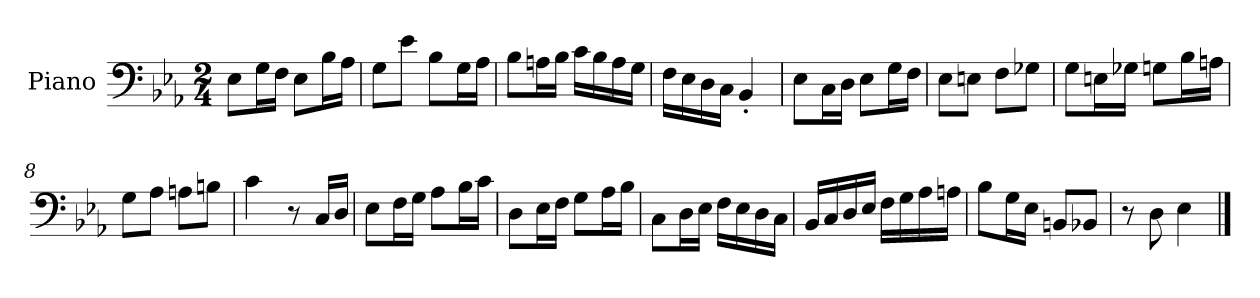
**kern
*part1
*staff1
*I"Piano
*I'Pno.
*clefF4
*k[b-e-a-]
*M2/4
*MM120
=1
8E-\L
16G\L
16F\JJ
8E-\L
16B-\L
16A-\JJ
=2
8G\L
8e-\J
8B-\L
16G\L
16A-\JJ
=3
8B-\L
16An\L
16B-\JJ
16c\LL
16B-\
16A\
16G\JJ
=4
16F\LL
16E-\
16D\
16C\JJ
4BB-'/
=5
8E-\L
16C\L
16D\JJ
8E-\L
16G\L
16F\JJ
=6
8E-\L
8En\J
8F\L
8G-X\J
=7
8G\L
16En\L
16G-X\JJ
8Gn\L
16B-\L
16An\JJ
!!LO:LB:g=z
=8
8G\L
8A-\J
8An\L
8Bn\J
=9
4c\
8r
16C/LL
16D/JJ
=10
8E-\L
16F\L
16G\JJ
8A-\L
16B-\L
16c\JJ
=11
8D\L
16E-\L
16F\JJ
8G\L
16A-\L
16B-\JJ
=12
8C\L
16D\L
16E-\JJ
16F\LL
16E-\
16D\
16C\JJ
=13
16BB-/LL
16C/
16D/
16E-/JJ
16F\LL
16G\
16A-\
16An\JJ
=14
8B-\L
16G\L
16E-\JJ
8BBn/L
8BB-X/J
=15
8r
8D\
4E-\
==
*-
